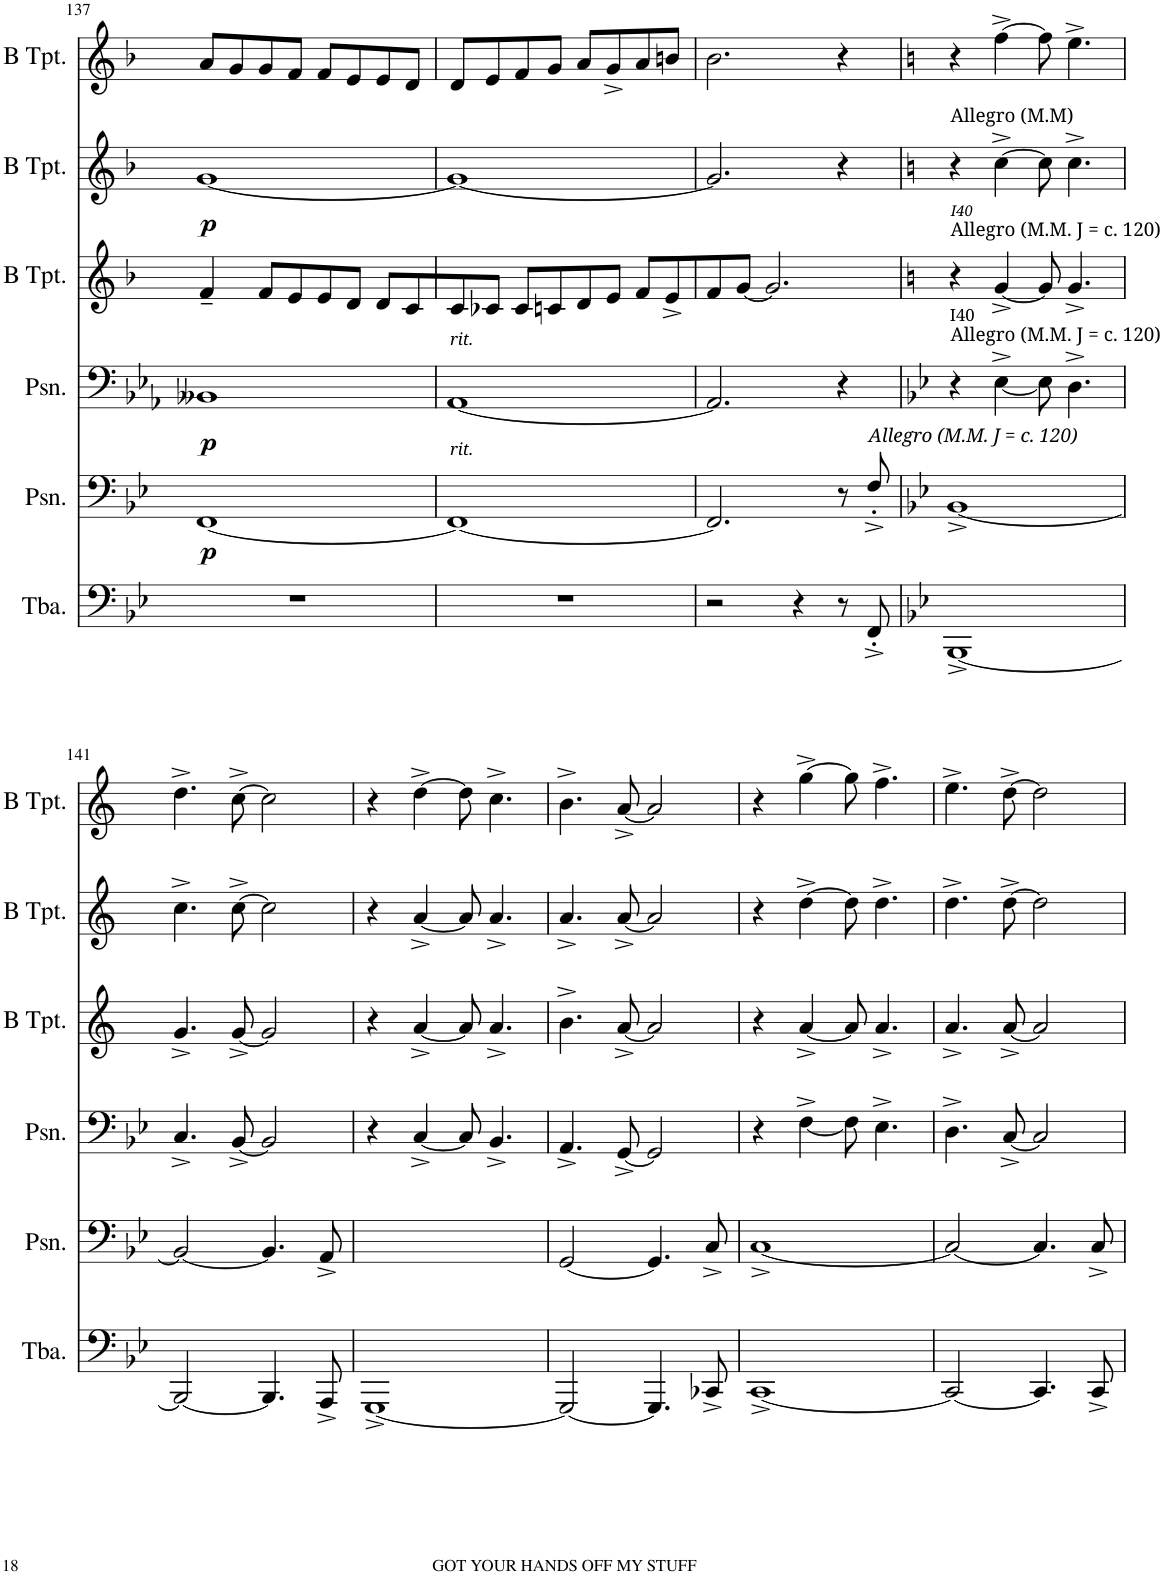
**kern	**kern	**dynam	**kern	**dynam	**kern	**kern	**dynam	**kern
*part6	*part5	*part5	*part4	*part4	*part3	*part2	*part2	*part1
*staff6	*staff5	*staff5	*staff4	*staff4	*staff3	*staff2	*staff2	*staff1
*I"Tuba	*I"Posaune	*	*I"Posaune	*	*I"Trompete in B	*I"Trompete in B	*	*I"Trompete in B
*I'Tba.	*I'Psn.	*	*I'Psn.	*	*	*	*	*
!!LO:PB:g=z
*clefF4	*clefF4	*	*clefF4	*	*clefG2	*clefG2	*	*clefG2
*	*	*	*	*	*Trd1c2	*Trd1c2	*	*Trd1c2
*k[b-e-]	*k[b-e-]	*	*k[b-e-a-]	*	*k[b-]	*k[b-]	*	*k[b-]
*M4/4	*M4/4	*	*M4/4	*	*M4/4	*M4/4	*	*M4/4
*met(c)	*met(c)	*	*met(c)	*	*met(c)	*met(c)	*	*met(c)
=137	=137	=137	=137	=137	=137	=137	=137	=137
!	!	!LO:DY:b	!	!LO:DY:b	!	!	!LO:DY:b	!
1r	[<1FF	p	1BB--X	p	4f~/	[1g	p	8a/L
.	.	.	.	.	.	.	.	8g/
.	.	.	.	.	8f/L	.	.	8g/
.	.	.	.	.	8e/	.	.	8f/J
.	.	.	.	.	8e/	.	.	8f/L
.	.	.	.	.	8d/J	.	.	8e/
.	.	.	.	.	8d/L	.	.	8e/
.	.	.	.	.	8c/	.	.	8d/J
=138	=138	=138	=138	=138	=138	=138	=138	=138
!	!	!	!LO:TX:a:i:t=rit.	!	!	!	!	!
!	!LO:TX:a:i:t=rit.	!	!	!	!	!	!	!
1r	1FF_	.	[<1AA-	.	8c/	1g_	.	8d/L
.	.	.	.	.	8c-X/J	.	.	8e/
.	.	.	.	.	8c-/L	.	.	8f/
.	.	.	.	.	8cn/	.	.	8g/J
.	.	.	.	.	8d/	.	.	8a/L
.	.	.	.	.	8e/J	.	.	8g^/
.	.	.	.	.	8f/L	.	.	8a/
.	.	.	.	.	8e^/	.	.	8bn/J
=139	=139	=139	=139	=139	=139	=139	=139	=139
2r	2.FF/]	.	2.AA-/]	.	8f/	2.g/]	.	2.b-\
.	.	.	.	.	[<8g/J	.	.	.
.	.	.	.	.	2.g/]	.	.	.
4r	.	.	.	.	.	.	.	.
8r	8r	.	4r	.	.	4r	.	4r
!	!LO:TX:a:i:t=Allegro (M.M. J = c. 120)	!	!	!	!	!	!	!
8FF'^/	8F'^/	.	.	.	.	.	.	.
=140	=140	=140	=140	=140	=140	=140	=140	=140
*k[b-e-]	*k[b-e-]	*	*k[b-e-]	*	*k[]	*k[]	*	*k[]
!	!	!	!	!	!	!LO:TX:a:t=Allegro (M.M)	!	!
!	!	!	!	!	!LO:TX:a:t=Allegro (M.M. J = c. 120)	!	!	!
!	!	!	!	!	!LO:TX:a:i:t=I40	!	!	!
!	!	!	!LO:TX:a:t=Allegro (M.M. J = c. 120)	!	!	!	!	!
!	!	!	!LO:TX:a:t=I40	!	!	!	!	!
[1BBB-^	[<1BB-^	.	4r	.	4r	4r	.	4r
.	.	.	[<4E-^\	.	[<4g^/	[>4cc^\	.	[>4ff^\
.	.	.	8E-\]	.	8g/]	8cc\]	.	8ff\]
.	.	.	4.D^\	.	4.g^/	4.cc^\	.	4.ee^\
!!LO:LB:g=z
=141	=141	=141	=141	=141	=141	=141	=141	=141
2BBB-/_	2BB-/_	.	4.C^/	.	4.g^/	4.cc^\	.	4.dd^\
.	.	.	[<8BB-^/	.	[<8g^/	[>8cc^\	.	[>8cc^\
4.BBB-/]	4.BB-/]	.	2BB-/]	.	2g/]	2cc\]	.	2cc\]
8AAA^/	8AA^/	.	.	.	.	.	.	.
=142	=142	=142	=142	=142	=142	=142	=142	=142
[1GGG^	1ryy	.	4r	.	4r	4r	.	4r
.	.	.	[<4C^/	.	[<4a^/	[<4a^/	.	[>4dd^\
.	.	.	8C/]	.	8a/]	8a/]	.	8dd\]
.	.	.	4.BB-^/	.	4.a^/	4.a^/	.	4.cc^\
=143	=143	=143	=143	=143	=143	=143	=143	=143
2GGG/_	[<2GG/	.	4.AA^/	.	4.b^\	4.a^/	.	4.b^\
.	.	.	[<8GG^/	.	[<8a^/	[<8a^/	.	[<8a^/
4.GGG/]	4.GG/]	.	2GG/]	.	2a/]	2a/]	.	2a/]
8CC-X^/	8C^/	.	.	.	.	.	.	.
=144	=144	=144	=144	=144	=144	=144	=144	=144
[1CC^	[<1C^	.	4r	.	4r	4r	.	4r
.	.	.	[<4F^\	.	[<4a^/	[>4dd^\	.	[>4gg^\
.	.	.	8F\]	.	8a/]	8dd\]	.	8gg\]
.	.	.	4.E-^\	.	4.a^/	4.dd^\	.	4.ff^\
=145	=145	=145	=145	=145	=145	=145	=145	=145
2CC/_	2C/_	.	4.D^\	.	4.a^/	4.dd^\	.	4.ee^\
.	.	.	[<8C^/	.	[<8a^/	[>8dd^\	.	[>8dd^\
4.CC/]	4.C/]	.	2C/]	.	2a/]	2dd\]	.	2dd\]
8CC^/	8C^/	.	.	.	.	.	.	.
=	=	=	=	=	=	=	=	=
*-	*-	*-	*-	*-	*-	*-	*-	*-
